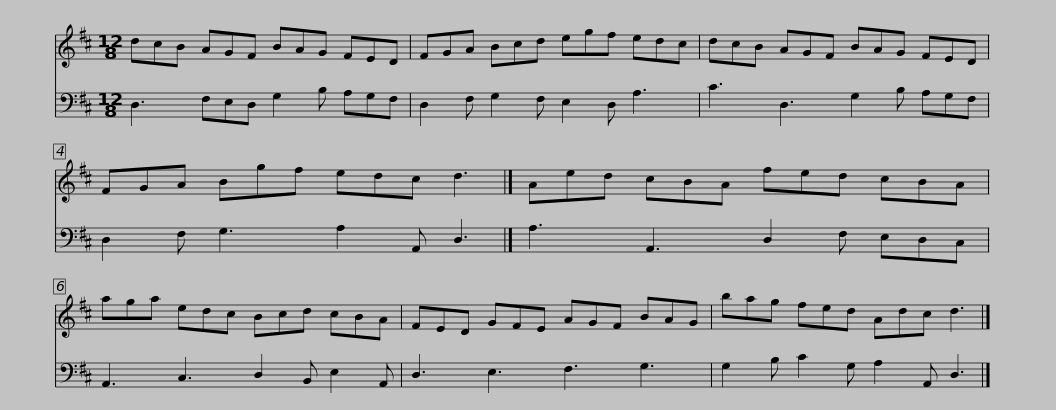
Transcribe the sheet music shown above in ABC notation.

X:1
%%score 1 2
L:1/8
M:12/8
I:linebreak $
K:Bmin
V:1 treble
V:2 bass
V:1
 dcB AGF BAG FED | FGA Bcd egf edc | dcB AGF BAG FED |$ FGA Bgf edc d3 |] Aed cBA fed cBA | %5
 aga edc Bcd cBA |$ FED GFE AGF BAG | bag fed Adc d3 |] %8
V:2
 D,3 F,E,D, G,2 B, A,G,F, | D,2 F, G,2 F, E,2 D, A,3 | C3 D,3 G,2 B, A,G,F, |$ D,2 F, G,3 A,2 A,, D,3 |] A,3 A,,3 D,2 F, E,D,C, | %5
 A,,3 C,3 D,2 B,, E,2 A,, |$ D,3 E,3 F,3 G,3 | G,2 B, C2 G, A,2 A,, D,3 |] %8
